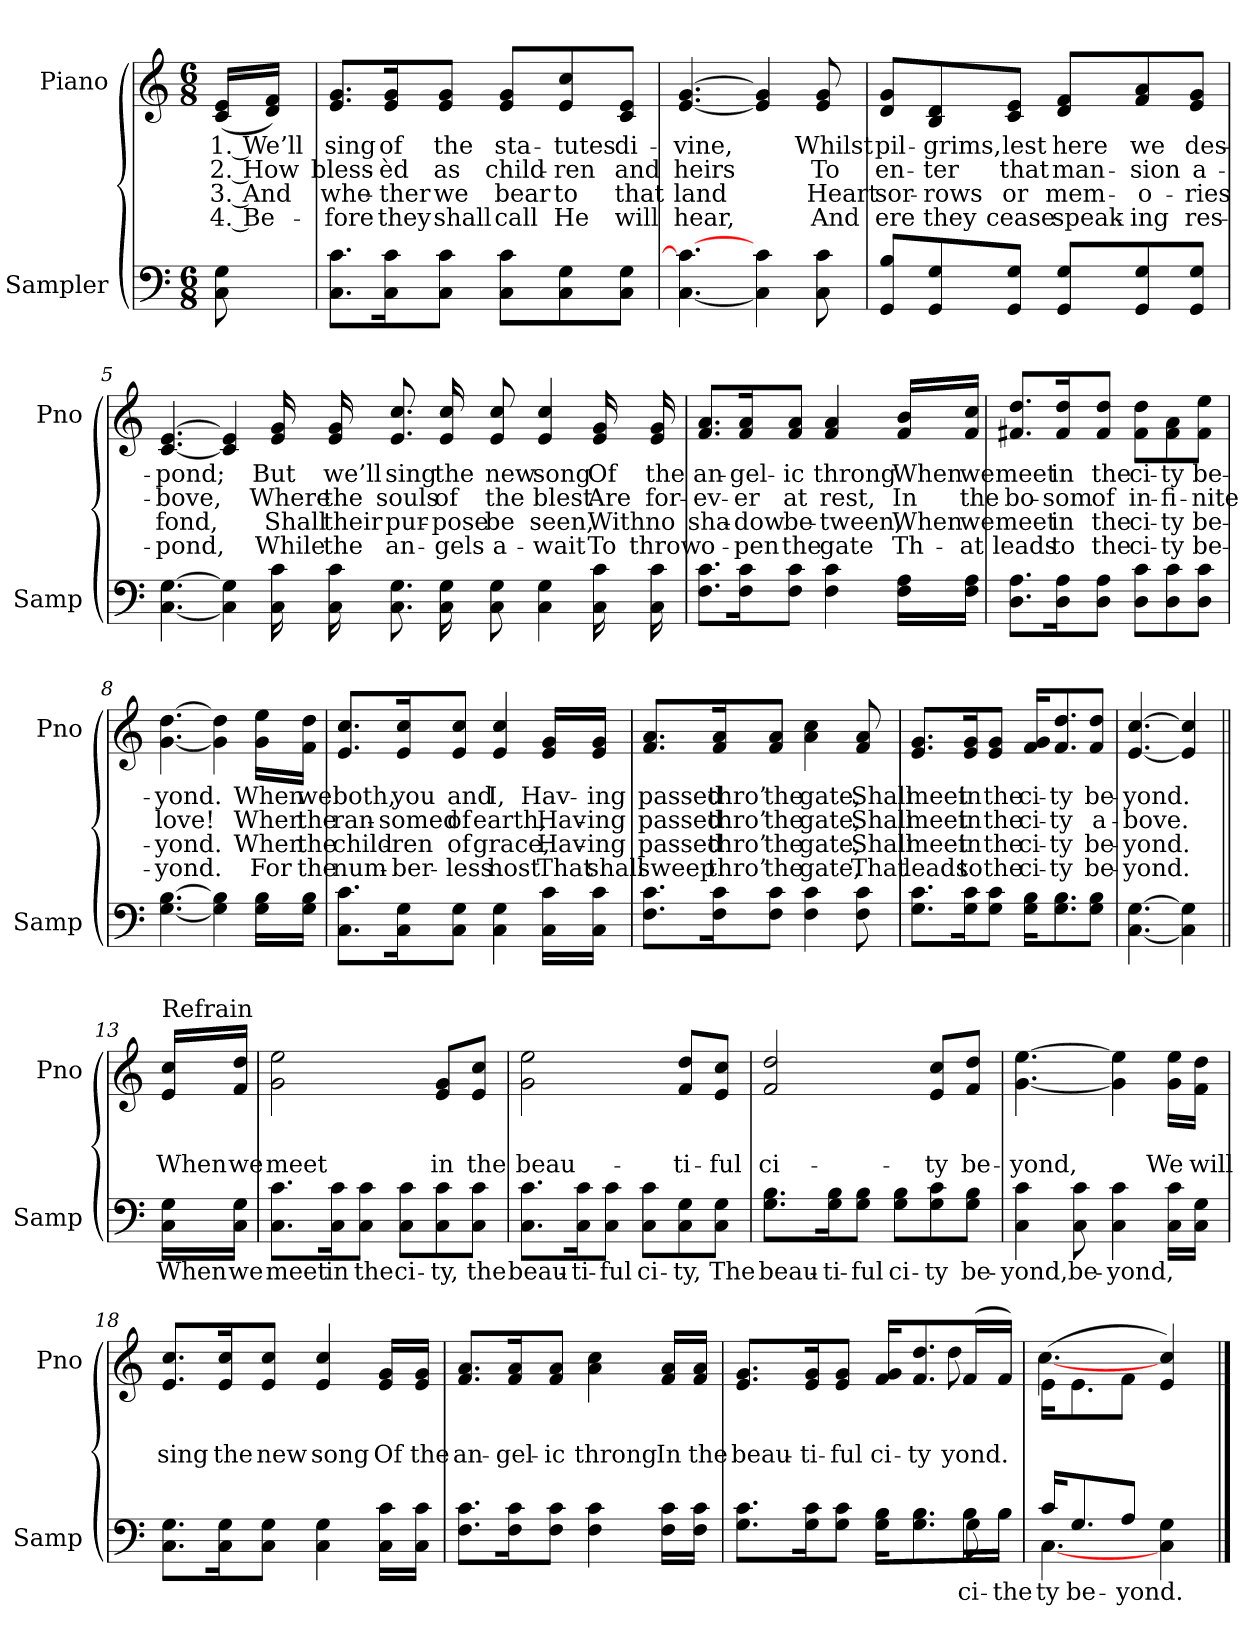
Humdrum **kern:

**kern	**text	**kern	**text	**text	**text	**text
*part2	*part2	*part1	*part1	*part1	*part1	*part1
*staff2	*staff2	*staff1	*staff1	*staff1	*staff1	*staff1
*I"Sampler	*	*I"Piano	*	*	*	*
*I'Samp	*	*I'Pno	*	*	*	*
*clefF4	*	*clefG2	*	*	*	*
*M6/8	*	*M6/8	*	*	*	*
=1	=1	=1	=1	=1	=1	=1
8C 8G	.	(16c/ 16e/LL	1. We’ll	2. How	3. And	4. Be-
.	.	16d/ 16f/JJ)	.	.	.	.
=2	=2	=2	=2	=2	=2	=2
8.C\ 8.c\L	.	8.e/ 8.g/L	sing	bless-	whe-	-fore
16C\ 16c\K	.	16e/ 16g/K	of	-èd	-ther	they
8C\ 8c\J	.	8e/ 8g/J	the	as	we	shall
8C\ 8c\L	.	8e/ 8g/L	sta-	child-	bear	call
8C\ 8G\	.	8e/ 8cc/	-tutes	-ren	to	He
8C\ 8G\J	.	8c/ 8e/J	di-	and	that	will
=3	=3	=3	=3	=3	=3	=3
[4.C 4.c_	.	[4.e [4.g	-vine,	heirs	land	hear,
4C] 4c	.	4e] 4g]	.	.	.	.
8C 8c	.	8e 8g	Whilst	To	Heart	And
=4	=4	=4	=4	=4	=4	=4
8GG/ 8B/L	.	8d/ 8g/L	pil-	en-	sor-	ere
8GG/ 8G/	.	8B/ 8d/	-grims,	-ter	-rows	they
8GG/ 8G/J	.	8c/ 8e/J	lest	that	or	cease
8GG/ 8G/L	.	8d/ 8f/L	here	man-	mem-	speak-
8GG/ 8G/	.	8f/ 8a/	we	-sion	-o-	-ing
8GG/ 8G/J	.	8e/ 8g/J	des-	a-	-ries	res-
=5	=5	=5	=5	=5	=5	=5
[4.C [4.G	.	[4.c [4.e	-pond;	-bove,	fond,	-pond,
4C] 4G]	.	4c] 4e]	.	.	.	.
16C 16c	.	16e 16g	But	Where	Shall	While
16C 16c	.	16e 16g	we’ll	the	their	the
8.C 8.G	.	8.e 8.cc	sing	souls	pur-	an-
16C 16G	.	16e 16cc	the	of	-pose	-gels
8C 8G	.	8e 8cc	new	the	be	a-
4C 4G	.	4e 4cc	song	blest	seen,	-wait
16C 16c	.	16e 16g	Of	Are	With	To
16C 16c	.	16e 16g	the	for-	no	throw
=6	=6	=6	=6	=6	=6	=6
8.F\ 8.c\L	.	8.f/ 8.a/L	an-	-ev-	sha-	o-
16F\ 16c\K	.	16f/ 16a/K	-gel-	-er	-dow	-pen
8F\ 8c\J	.	8f/ 8a/J	-ic	at	be-	the
4F 4c	.	4f 4a	throng	rest,	-tween,	gate
16F\ 16A\LL	.	16f/ 16b/LL	When	In	When	Th-
16F\ 16A\JJ	.	16f/ 16cc/JJ	we	the	we	-at
=7	=7	=7	=7	=7	=7	=7
8.D\ 8.A\L	.	8.f#X/ 8.dd/L	meet	bo-	meet	leads
16D\ 16A\K	.	16f#/ 16dd/K	in	-som	in	to
8D\ 8A\J	.	8f#/ 8dd/J	the	of	the	the
8D\ 8c\L	.	8f#\ 8dd\L	ci-	in-	ci-	ci-
8D\ 8c\	.	8f#\ 8a\	-ty	-fi-	-ty	-ty
8D\ 8c\J	.	8f#\ 8ee\J	be-	-nite	be-	be-
=8	=8	=8	=8	=8	=8	=8
[4.G [4.B	.	[4.g [4.dd	-yond.	love!	-yond.	-yond.
4G] 4B]	.	4g] 4dd]	.	.	.	.
16G\ 16B\LL	.	16g\ 16ee\LL	When	When	When	For
16G\ 16B\JJ	.	16f\ 16dd\JJ	we	the	the	the
=9	=9	=9	=9	=9	=9	=9
8.C\ 8.c\L	.	8.e/ 8.cc/L	both,	ran-	child-	num-
16C\ 16G\K	.	16e/ 16cc/K	you	-somed	-ren	-ber-
8C\ 8G\J	.	8e/ 8cc/J	and	of	of	-less
4C 4G	.	4e 4cc	I,	earth,	grace,	host
16C\ 16c\LL	.	16e/ 16g/LL	Hav-	Hav-	Hav-	That
16C\ 16c\JJ	.	16e/ 16g/JJ	-ing	-ing	-ing	shall
=10	=10	=10	=10	=10	=10	=10
8.F\ 8.c\L	.	8.f/ 8.a/L	passed	passed	passed	sweep
16F\ 16c\K	.	16f/ 16a/K	thro’	thro’	thro’	thro’
8F\ 8c\J	.	8f/ 8a/J	the	the	the	the
4F 4c	.	4a 4cc	gate,	gate,	gate,	gate,
8F 8c	.	8f 8a	Shall	Shall	Shall	That
=11	=11	=11	=11	=11	=11	=11
8.G\ 8.c\L	.	8.e/ 8.g/L	meet	meet	meet	leads
16G\ 16c\K	.	16e/ 16g/K	in	in	in	to
8G\ 8c\J	.	8e/ 8g/J	the	the	the	the
16G\ 16B\KL	.	16f/ 16g/KL	ci-	ci-	ci-	ci-
8.G\ 8.B\	.	8.f/ 8.dd/	-ty	-ty	-ty	-ty
8G\ 8B\J	.	8f/ 8dd/J	be-	a-	be-	be-
=12	=12	=12	=12	=12	=12	=12
[4.C [4.G	.	[4.e [4.cc	-yond.	-bove.	-yond.	-yond.
4C] 4G]	.	4e] 4cc]	.	.	.	.
=13||	=13||	=13||	=13||	=13||	=13||	=13||
!	!	!LO:TX:t=Refrain	!	!	!	!
16C\ 16G\LL	When	16e/ 16cc/LL	.	When	.	.
16C\ 16G\JJ	we	16f/ 16dd/JJ	.	we	.	.
=14	=14	=14	=14	=14	=14	=14
8.C\ 8.c\L	meet	2g 2ee	.	meet	.	.
16C\ 16c\K	in	.	.	.	.	.
8C\ 8c\J	the	.	.	.	.	.
8C\ 8c\L	ci-	.	.	.	.	.
8C\ 8c\	-ty,	8e/ 8g/L	.	in	.	.
8C\ 8c\J	the	8e/ 8cc/J	.	the	.	.
=15	=15	=15	=15	=15	=15	=15
8.C\ 8.c\L	beau-	2g 2ee	.	beau-	.	.
16C\ 16c\K	-ti-	.	.	.	.	.
8C\ 8c\J	-ful	.	.	.	.	.
8C\ 8c\L	ci-	.	.	.	.	.
8C\ 8G\	-ty,	8f/ 8dd/L	.	-ti-	.	.
8C\ 8G\J	The	8e/ 8cc/J	.	-ful	.	.
=16	=16	=16	=16	=16	=16	=16
8.G\ 8.B\L	beau-	2f 2dd	.	ci-	.	.
16G\ 16B\K	-ti-	.	.	.	.	.
8G\ 8B\J	-ful	.	.	.	.	.
8G\ 8B\L	ci-	.	.	.	.	.
8G\ 8c\	-ty	8e/ 8cc/L	.	-ty	.	.
8G\ 8B\J	be-	8f/ 8dd/J	.	be-	.	.
=17	=17	=17	=17	=17	=17	=17
4C 4c	-yond,	[4.g [4.ee	.	-yond,	.	.
8C 8c	be-	.	.	.	.	.
4C 4c	-yond,	4g] 4ee]	.	.	.	.
16C\ 16c\LL	.	16g\ 16ee\LL	.	We	.	.
16C\ 16G\JJ	.	16f\ 16dd\JJ	.	will	.	.
=18	=18	=18	=18	=18	=18	=18
8.C\ 8.G\L	.	8.e/ 8.cc/L	.	sing	.	.
16C\ 16G\K	.	16e/ 16cc/K	.	the	.	.
8C\ 8G\J	.	8e/ 8cc/J	.	new	.	.
4C 4G	.	4e 4cc	.	song	.	.
16C\ 16c\LL	.	16e/ 16g/LL	.	Of	.	.
16C\ 16c\JJ	.	16e/ 16g/JJ	.	the	.	.
=19	=19	=19	=19	=19	=19	=19
8.F\ 8.c\L	.	8.f/ 8.a/L	.	an-	.	.
16F\ 16c\K	.	16f/ 16a/K	.	-gel-	.	.
8F\ 8c\J	.	8f/ 8a/J	.	-ic	.	.
4F 4c	.	4a 4cc	.	throng	.	.
16F\ 16c\LL	.	16f/ 16a/LL	.	In	.	.
16F\ 16c\JJ	.	16f/ 16a/JJ	.	the	.	.
=20	=20	=20	=20	=20	=20	=20
*^	*	*^	*	*	*	*
8.G\ 8.c\L	8ryy	.	8.e/ 8.g/L	8ryy	.	beau-	.	.
*v	*v	*	*	*	*	*	*	*
*	*	*v	*v	*	*	*	*
16G\ 16c\K	.	16e/ 16g/K	.	-ti-	.	.
8G\ 8c\J	.	8e/ 8g/J	.	-ful	.	.
16G\ 16B\KL	.	16f/ 16g/KL	.	ci-	.	.
8.G\ 8.B\	.	8.f/ 8.dd/	.	-ty	.	.
*^	*	*^	*	*	*	*
16B\L	8G	ci-	(16f/L	8dd	.	-yond.	.	.
16B\JJ	.	the	16f/JJ)	.	.	.	.	.
=21	=21	=21	=21	=21	=21	=21	=21	=21
16c/KL	[4.C	-ty	(16e\KL	[4.cc	.	.	.	.
8.G/	.	be-	8.e\	.	.	.	.	.
8A/J	.	-yond.	8f\J	.	.	.	.	.
4C 4G	4ryy	.	4e 4cc)	4ryy	.	.	.	.
*v	*v	*	*	*	*	*	*	*
*	*	*v	*v	*	*	*	*
==	==	==	==	==	==	==
*-	*-	*-	*-	*-	*-	*-
